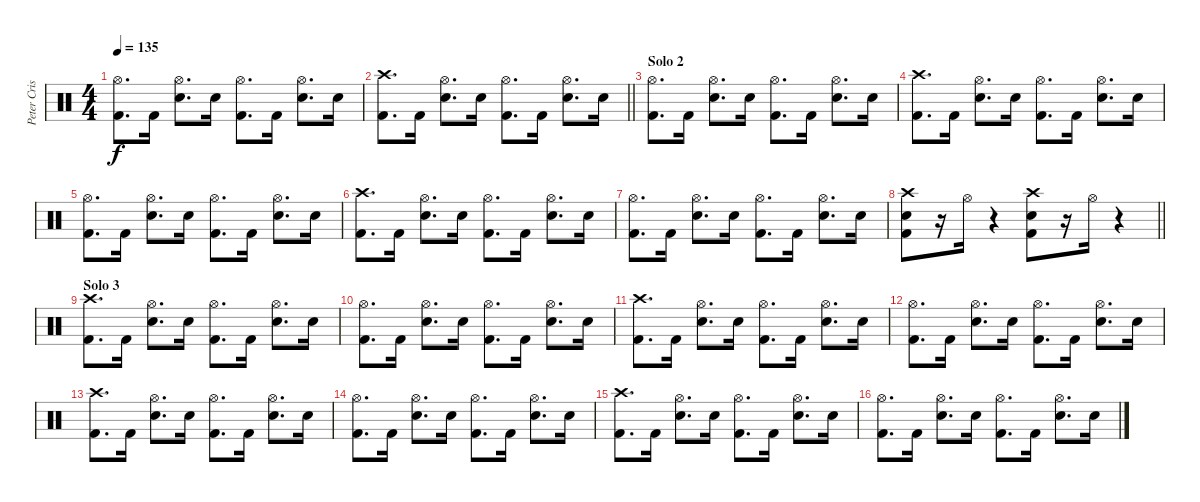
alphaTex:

\track ("Peter Criss" "Peter Cris") {instrument percussion}
\staff {score}
\articulation defaults
\ts (4 4)
\tempo 135
\clef neutral
\ks c
("Hi-Hat (open)" "Kick (hit) 2").8{d dy f} "Kick (hit) 2".16 ("Snare (hit) 2" "Hi-Hat (open)").8{d} "Snare (hit) 2".16 ("Hi-Hat (open)" "Kick (hit) 2").8{d} "Kick (hit) 2".16 ("Snare (hit) 2" "Hi-Hat (open)").8{d} "Snare (hit) 2".16 |
\barLineRight lightlight
("Crash high (hit)" "Kick (hit) 2").8{d} "Kick (hit) 2".16 ("Snare (hit) 2" "Hi-Hat (open)").8{d} "Snare (hit) 2".16 ("Hi-Hat (open)" "Kick (hit) 2").8{d} "Kick (hit) 2".16 ("Snare (hit) 2" "Hi-Hat (open)").8{d} "Snare (hit) 2".16 |
\section ("" "Solo 2")
("Hi-Hat (open)" "Kick (hit) 2").8{d} "Kick (hit) 2".16 ("Snare (hit) 2" "Hi-Hat (open)").8{d} "Snare (hit) 2".16 ("Hi-Hat (open)" "Kick (hit) 2").8{d} "Kick (hit) 2".16 ("Snare (hit) 2" "Hi-Hat (open)").8{d} "Snare (hit) 2".16 |
("Crash high (hit)" "Kick (hit) 2").8{d} "Kick (hit) 2".16 ("Snare (hit) 2" "Hi-Hat (open)").8{d} "Snare (hit) 2".16 ("Hi-Hat (open)" "Kick (hit) 2").8{d} "Kick (hit) 2".16 ("Snare (hit) 2" "Hi-Hat (open)").8{d} "Snare (hit) 2".16 |
("Hi-Hat (open)" "Kick (hit) 2").8{d} "Kick (hit) 2".16 ("Snare (hit) 2" "Hi-Hat (open)").8{d} "Snare (hit) 2".16 ("Hi-Hat (open)" "Kick (hit) 2").8{d} "Kick (hit) 2".16 ("Snare (hit) 2" "Hi-Hat (open)").8{d} "Snare (hit) 2".16 |
("Crash high (hit)" "Kick (hit) 2").8{d} "Kick (hit) 2".16 ("Snare (hit) 2" "Hi-Hat (open)").8{d} "Snare (hit) 2".16 ("Hi-Hat (open)" "Kick (hit) 2").8{d} "Kick (hit) 2".16 ("Snare (hit) 2" "Hi-Hat (open)").8{d} "Snare (hit) 2".16 |
("Hi-Hat (open)" "Kick (hit) 2").8{d} "Kick (hit) 2".16 ("Snare (hit) 2" "Hi-Hat (open)").8{d} "Snare (hit) 2".16 ("Hi-Hat (open)" "Kick (hit) 2").8{d} "Kick (hit) 2".16 ("Snare (hit) 2" "Hi-Hat (open)").8{d} "Snare (hit) 2".16 |
\barLineRight lightlight
("Snare (hit) 2" "Crash high (hit)" "Kick (hit) 2").8 r.16 "Hi-Hat (open)".16 r.4 ("Snare (hit) 2" "Crash high (hit)" "Kick (hit) 2").8 r.16 "Hi-Hat (open)".16 r.4 |
\section ("" "Solo 3")
("Crash high (hit)" "Kick (hit) 2").8{d} "Kick (hit) 2".16 ("Snare (hit) 2" "Hi-Hat (open)").8{d} "Snare (hit) 2".16 ("Hi-Hat (open)" "Kick (hit) 2").8{d} "Kick (hit) 2".16 ("Snare (hit) 2" "Hi-Hat (open)").8{d} "Snare (hit) 2".16 |
("Hi-Hat (open)" "Kick (hit) 2").8{d} "Kick (hit) 2".16 ("Snare (hit) 2" "Hi-Hat (open)").8{d} "Snare (hit) 2".16 ("Hi-Hat (open)" "Kick (hit) 2").8{d} "Kick (hit) 2".16 ("Snare (hit) 2" "Hi-Hat (open)").8{d} "Snare (hit) 2".16 |
("Crash high (hit)" "Kick (hit) 2").8{d} "Kick (hit) 2".16 ("Snare (hit) 2" "Hi-Hat (open)").8{d} "Snare (hit) 2".16 ("Hi-Hat (open)" "Kick (hit) 2").8{d} "Kick (hit) 2".16 ("Snare (hit) 2" "Hi-Hat (open)").8{d} "Snare (hit) 2".16 |
("Hi-Hat (open)" "Kick (hit) 2").8{d} "Kick (hit) 2".16 ("Snare (hit) 2" "Hi-Hat (open)").8{d} "Snare (hit) 2".16 ("Hi-Hat (open)" "Kick (hit) 2").8{d} "Kick (hit) 2".16 ("Snare (hit) 2" "Hi-Hat (open)").8{d} "Snare (hit) 2".16 |
("Crash high (hit)" "Kick (hit) 2").8{d} "Kick (hit) 2".16 ("Snare (hit) 2" "Hi-Hat (open)").8{d} "Snare (hit) 2".16 ("Hi-Hat (open)" "Kick (hit) 2").8{d} "Kick (hit) 2".16 ("Snare (hit) 2" "Hi-Hat (open)").8{d} "Snare (hit) 2".16 |
("Hi-Hat (open)" "Kick (hit) 2").8{d} "Kick (hit) 2".16 ("Snare (hit) 2" "Hi-Hat (open)").8{d} "Snare (hit) 2".16 ("Hi-Hat (open)" "Kick (hit) 2").8{d} "Kick (hit) 2".16 ("Snare (hit) 2" "Hi-Hat (open)").8{d} "Snare (hit) 2".16 |
("Crash high (hit)" "Kick (hit) 2").8{d} "Kick (hit) 2".16 ("Snare (hit) 2" "Hi-Hat (open)").8{d} "Snare (hit) 2".16 ("Hi-Hat (open)" "Kick (hit) 2").8{d} "Kick (hit) 2".16 ("Snare (hit) 2" "Hi-Hat (open)").8{d} "Snare (hit) 2".16 |
("Hi-Hat (open)" "Kick (hit) 2").8{d} "Kick (hit) 2".16 ("Snare (hit) 2" "Hi-Hat (open)").8{d} "Snare (hit) 2".16 ("Hi-Hat (open)" "Kick (hit) 2").8{d} "Kick (hit) 2".16 ("Snare (hit) 2" "Hi-Hat (open)").8{d} "Snare (hit) 2".16
